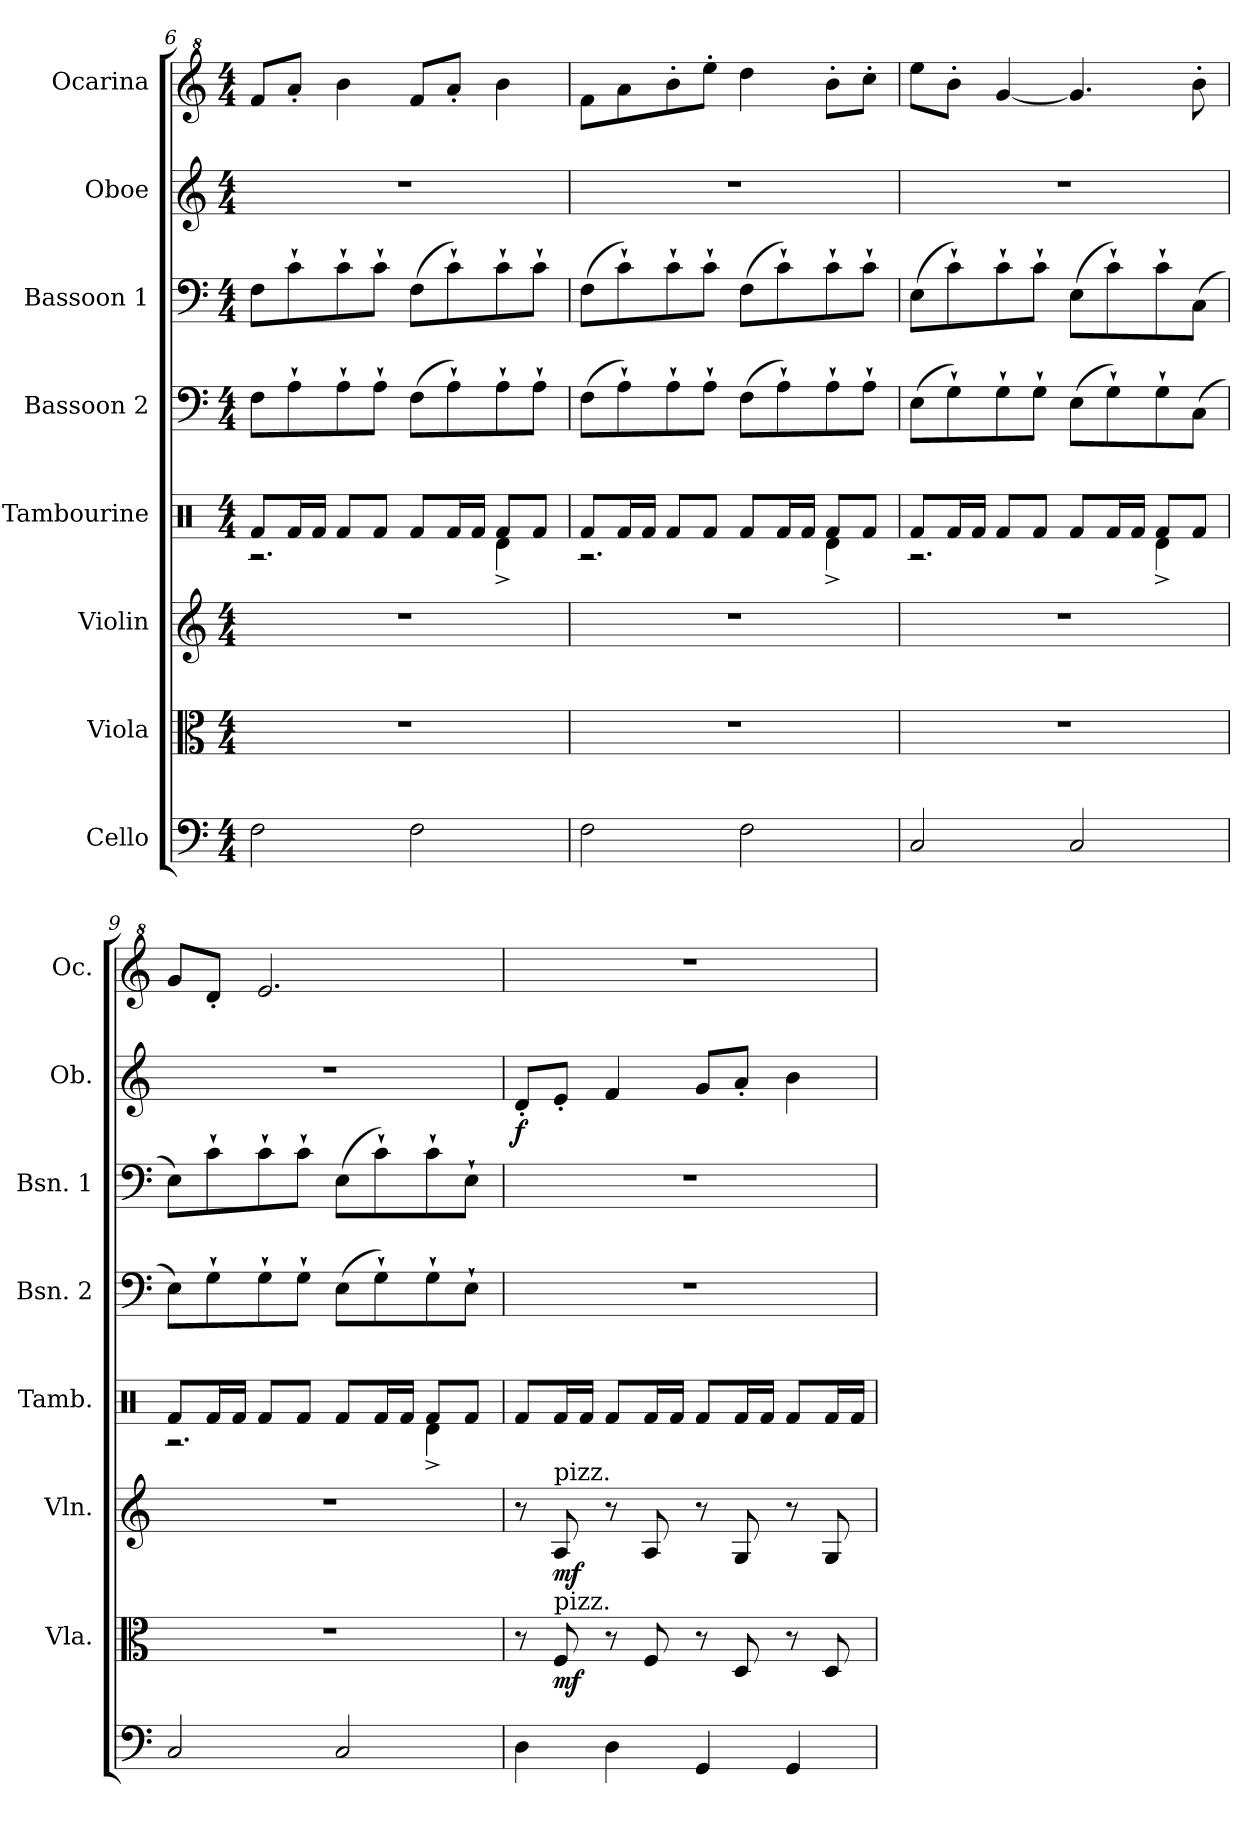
**kern	**kern	**dynam	**kern	**dynam	**kern	**kern	**kern	**kern	**dynam	**kern
*part8	*part7	*part7	*part6	*part6	*part5	*part4	*part3	*part2	*part2	*part1
*staff8	*staff7	*staff7	*staff6	*staff6	*staff5	*staff4	*staff3	*staff2	*staff2	*staff1
*I"Cello	*I"Viola	*	*I"Violin	*	*I"Tambourine	*I"Bassoon 2	*I"Bassoon 1	*I"Oboe	*	*I"Ocarina
*	*I'Vla.	*	*I'Vln.	*	*I'Tamb.	*I'Bsn. 2	*I'Bsn. 1	*I'Ob.	*	*I'Oc.
*clefF4	*clefC3	*	*clefG2	*	*clefX	*clefF4	*clefF4	*clefG2	*	*clefG^2
*	*	*	*	*	*	*	*	*	*	*ITrd7c12
*k[]	*k[]	*	*k[]	*	*k[]	*k[]	*k[]	*k[]	*	*k[]
*M4/4	*M4/4	*	*M4/4	*	*M4/4	*M4/4	*M4/4	*M4/4	*	*M4/4
=6	=6	=6	=6	=6	=6	=6	=6	=6	=6	=6
*	*	*	*	*	*^	*	*	*	*	*
2F\	1r	.	1r	.	8Rf/L	2.r	8F\L	8F\L	1r	.	8f/L
.	.	.	.	.	16Rf/L	.	8A`\	8c`\	.	.	8a'/J
.	.	.	.	.	16Rf/JJ	.	.	.	.	.	.
.	.	.	.	.	8Rf/L	.	8A`\	8c`\	.	.	4b\
.	.	.	.	.	8Rf/J	.	8A`\J	8c`\J	.	.	.
2F\	.	.	.	.	8Rf/L	.	(>8F\L	(>8F\L	.	.	8f/L
.	.	.	.	.	16Rf/L	.	8A`\)	8c`\)	.	.	8a'/J
.	.	.	.	.	16Rf/JJ	.	.	.	.	.	.
.	.	.	.	.	8Rf/L	4Rd^\	8A`\	8c`\	.	.	4b\
.	.	.	.	.	8Rf/J	.	8A`\J	8c`\J	.	.	.
=7	=7	=7	=7	=7	=7	=7	=7	=7	=7	=7	=7
2F\	1r	.	1r	.	8Rf/L	2.r	(>8F\L	(>8F\L	1r	.	8f\L
.	.	.	.	.	16Rf/L	.	8A`\)	8c`\)	.	.	8a\
.	.	.	.	.	16Rf/JJ	.	.	.	.	.	.
.	.	.	.	.	8Rf/L	.	8A`\	8c`\	.	.	8b'\
.	.	.	.	.	8Rf/J	.	8A`\J	8c`\J	.	.	8ee'\J
2F\	.	.	.	.	8Rf/L	.	(>8F\L	(>8F\L	.	.	4dd\
.	.	.	.	.	16Rf/L	.	8A`\)	8c`\)	.	.	.
.	.	.	.	.	16Rf/JJ	.	.	.	.	.	.
.	.	.	.	.	8Rf/L	4Rd^\	8A`\	8c`\	.	.	8b'\L
.	.	.	.	.	8Rf/J	.	8A`\J	8c`\J	.	.	8cc'\J
=8	=8	=8	=8	=8	=8	=8	=8	=8	=8	=8	=8
2C/	1r	.	1r	.	8Rf/L	2.r	(>8E\L	(>8E\L	1r	.	8ee\L
.	.	.	.	.	16Rf/L	.	8G`\)	8c`\)	.	.	8b'\J
.	.	.	.	.	16Rf/JJ	.	.	.	.	.	.
.	.	.	.	.	8Rf/L	.	8G`\	8c`\	.	.	[4g/
.	.	.	.	.	8Rf/J	.	8G`\J	8c`\J	.	.	.
2C/	.	.	.	.	8Rf/L	.	(>8E\L	(>8E\L	.	.	4.g/]
.	.	.	.	.	16Rf/L	.	8G`\)	8c`\)	.	.	.
.	.	.	.	.	16Rf/JJ	.	.	.	.	.	.
.	.	.	.	.	8Rf/L	4Rd^\	8G`\	8c`\	.	.	.
.	.	.	.	.	8Rf/J	.	(>8C\J	(>8C\J	.	.	8b'\
!!LO:PB:g=z
=9	=9	=9	=9	=9	=9	=9	=9	=9	=9	=9	=9
2C/	1r	.	1r	.	8Rf/L	2.r	8E\L)	8E\L)	1r	.	8g/L
.	.	.	.	.	16Rf/L	.	8G`\	8c`\	.	.	8d'/J
.	.	.	.	.	16Rf/JJ	.	.	.	.	.	.
.	.	.	.	.	8Rf/L	.	8G`\	8c`\	.	.	2.e/
.	.	.	.	.	8Rf/J	.	8G`\J	8c`\J	.	.	.
2C/	.	.	.	.	8Rf/L	.	(>8E\L	(>8E\L	.	.	.
.	.	.	.	.	16Rf/L	.	8G`\)	8c`\)	.	.	.
.	.	.	.	.	16Rf/JJ	.	.	.	.	.	.
.	.	.	.	.	8Rf/L	4Rd^\	8G`\	8c`\	.	.	.
.	.	.	.	.	8Rf/J	.	8E`\J	8E`\J	.	.	.
*	*	*	*	*	*v	*v	*	*	*	*	*
=10	=10	=10	=10	=10	=10	=10	=10	=10	=10	=10
!	!	!	!	!	!	!	!	!	!LO:DY:b	!
4D\	8r	.	8r	.	8Rf/L	1r	1r	8d'/L	f	1r
!	!	!	!LO:TX:a:t=pizz.	!	!	!	!	!	!	!
!	!LO:TX:a:t=pizz.	!	!	!	!	!	!	!	!	!
!	!	!LO:DY:b	!	!LO:DY:b	!	!	!	!	!	!
.	8F/	mf	8A/	mf	16Rf/L	.	.	8e'/J	.	.
.	.	.	.	.	16Rf/JJ	.	.	.	.	.
4D\	8r	.	8r	.	8Rf/L	.	.	4f/	.	.
.	8F/	.	8A/	.	16Rf/L	.	.	.	.	.
.	.	.	.	.	16Rf/JJ	.	.	.	.	.
4GG/	8r	.	8r	.	8Rf/L	.	.	8g/L	.	.
.	8D/	.	8G/	.	16Rf/L	.	.	8a'/J	.	.
.	.	.	.	.	16Rf/JJ	.	.	.	.	.
4GG/	8r	.	8r	.	8Rf/L	.	.	4b\	.	.
.	8D/	.	8G/	.	16Rf/L	.	.	.	.	.
.	.	.	.	.	16Rf/JJ	.	.	.	.	.
=	=	=	=	=	=	=	=	=	=	=
*-	*-	*-	*-	*-	*-	*-	*-	*-	*-	*-
